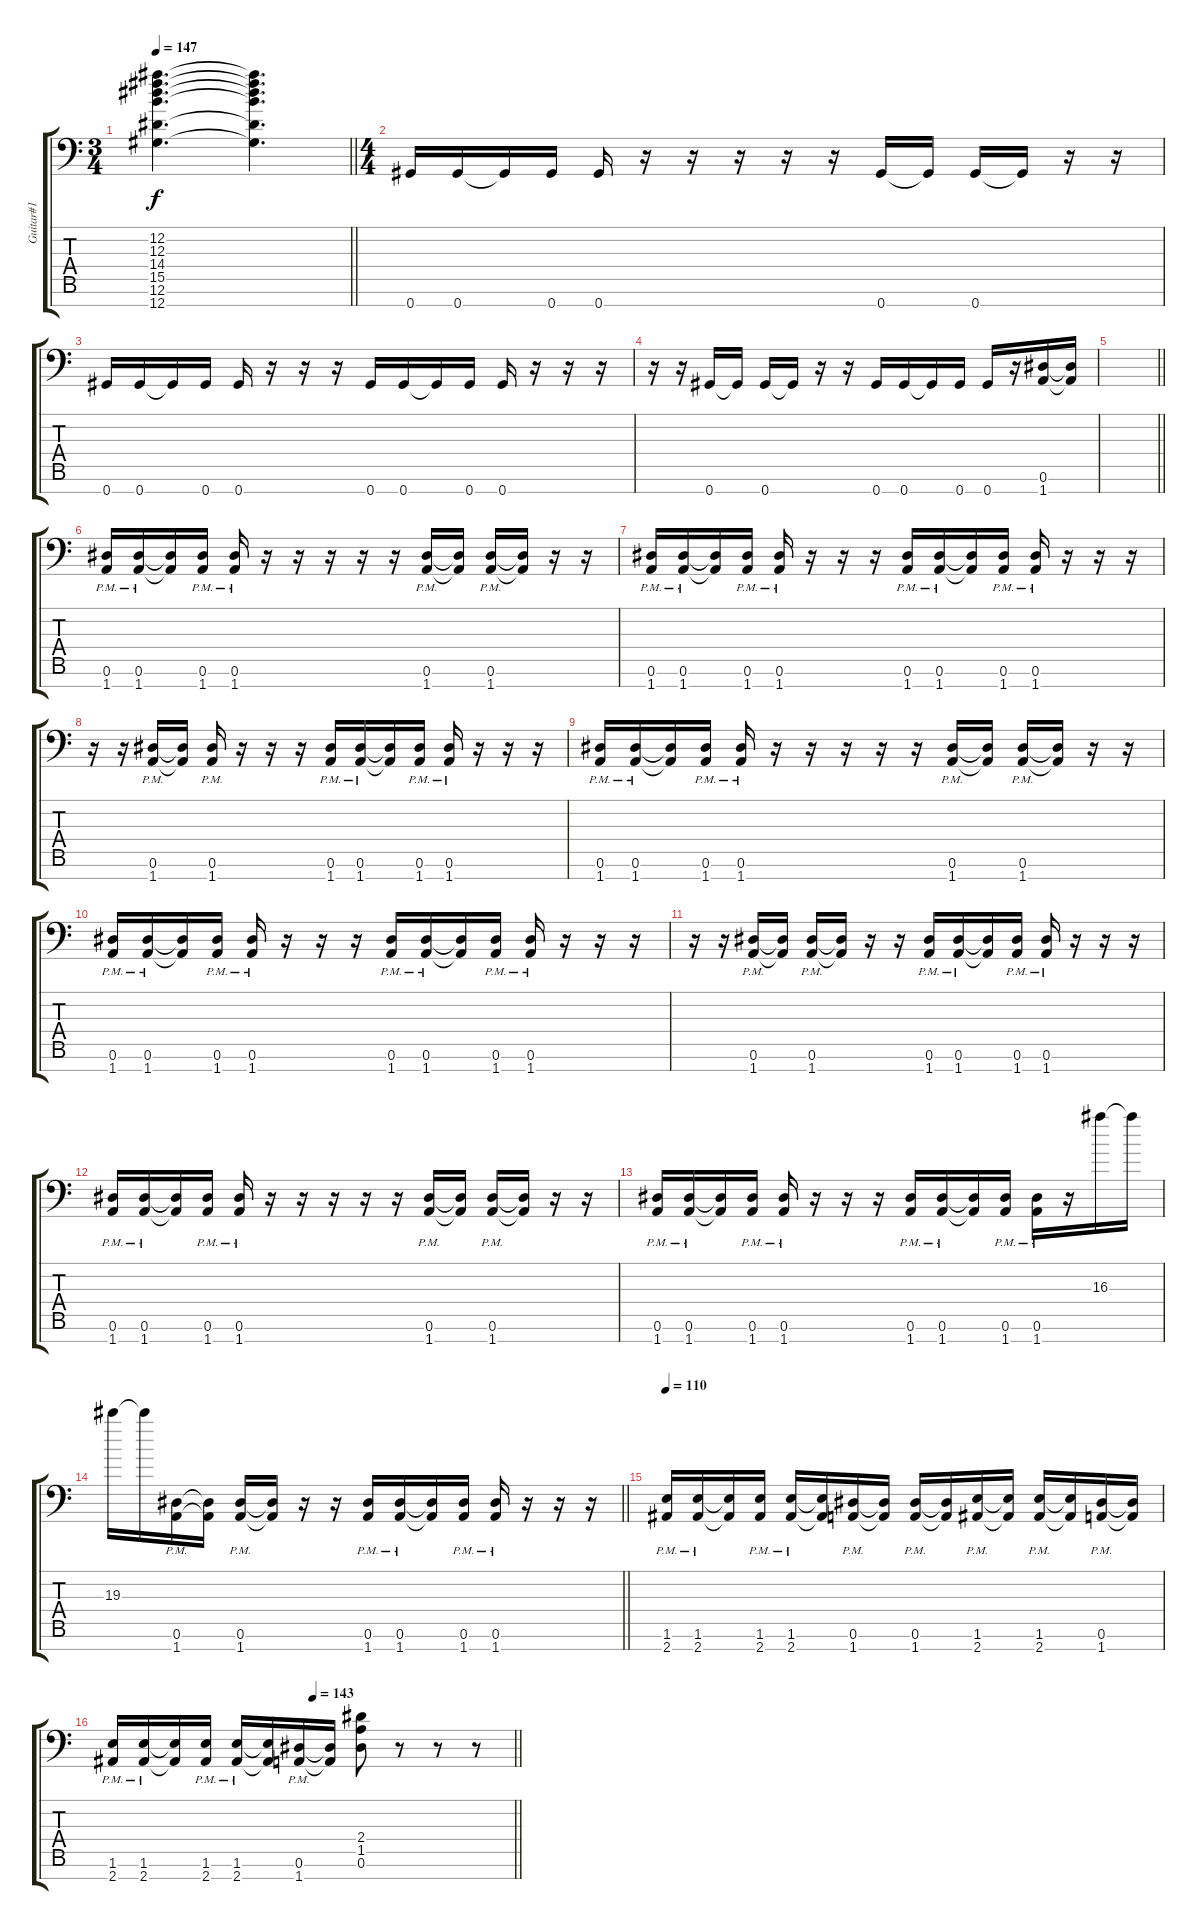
\track ("Guitar#1" "Guitar#1") {instrument distortionguitar}
\staff {score tabs}
\tuning (Eb4 Bb3 Gb3 Db3 Ab2 Eb2 Ab1) {hide}
\ts (3 4)
\tempo 147
\clef f4
\barLineRight lightlight
\ks c
(12.2{t} 12.3{t} 14.4{t} 15.5{t} 12.6{t} 12.7{t}).4{d dy f} (12.2{t} 12.3{t} 14.4{t} 15.5{t} 12.6{t} 12.7{t}).4{d} |
\ts (4 4)
\section ("" "")
0.7.16 0.7.16 0.7{t}.16 0.7.16 0.7.16 r.16 r.16 r.16 r.16 r.16 0.7.16 0.7{t}.16 0.7.16 0.7{t}.16 r.16 r.16 |
0.7.16 0.7.16 0.7{t}.16 0.7.16 0.7.16 r.16 r.16 r.16 0.7.16 0.7.16 0.7{t}.16 0.7.16 0.7.16 r.16 r.16 r.16 |
r.16 r.16 0.7.16 0.7{t}.16 0.7.16 0.7{t}.16 r.16 r.16 0.7.16 0.7.16 0.7{t}.16 0.7.16 0.7.16 r.16 (0.6 1.7).16 (0.6{t} 1.7{t}).16 |
\barLineRight lightlight
|
\section ("" "")
(0.6{pm} 1.7{pm}).16 (0.6{pm} 1.7{pm}).16 (0.6{t} 1.7{t}).16 (0.6{pm} 1.7{pm}).16 (0.6{pm} 1.7{pm}).16 r.16 r.16 r.16 r.16 r.16 (0.6{pm} 1.7{pm}).16 (0.6{t} 1.7{t}).16 (0.6{pm} 1.7{pm}).16 (0.6{t} 1.7{t}).16 r.16 r.16 |
(0.6{pm} 1.7{pm}).16 (0.6{pm} 1.7{pm}).16 (0.6{t} 1.7{t}).16 (0.6{pm} 1.7{pm}).16 (0.6{pm} 1.7{pm}).16 r.16 r.16 r.16 (0.6{pm} 1.7{pm}).16 (0.6{pm} 1.7{pm}).16 (0.6{t} 1.7{t}).16 (0.6{pm} 1.7{pm}).16 (0.6{pm} 1.7{pm}).16 r.16 r.16 r.16 |
r.16 r.16 (0.6{pm} 1.7{pm}).16 (0.6{t} 1.7{t}).16 (0.6{pm} 1.7{pm}).16 r.16 r.16 r.16 (0.6{pm} 1.7{pm}).16 (0.6{pm} 1.7{pm}).16 (0.6{t} 1.7{t}).16 (0.6{pm} 1.7{pm}).16 (0.6{pm} 1.7{pm}).16 r.16 r.16 r.16 |
(0.6{pm} 1.7{pm}).16 (0.6{pm} 1.7{pm}).16 (0.6{t} 1.7{t}).16 (0.6{pm} 1.7{pm}).16 (0.6{pm} 1.7{pm}).16 r.16 r.16 r.16 r.16 r.16 (0.6{pm} 1.7{pm}).16 (0.6{t} 1.7{t}).16 (0.6{pm} 1.7{pm}).16 (0.6{t} 1.7{t}).16 r.16 r.16 |
(0.6{pm} 1.7{pm}).16 (0.6{pm} 1.7{pm}).16 (0.6{t} 1.7{t}).16 (0.6{pm} 1.7{pm}).16 (0.6{pm} 1.7{pm}).16 r.16 r.16 r.16 (0.6{pm} 1.7{pm}).16 (0.6{pm} 1.7{pm}).16 (0.6{t} 1.7{t}).16 (0.6{pm} 1.7{pm}).16 (0.6{pm} 1.7{pm}).16 r.16 r.16 r.16 |
r.16 r.16 (0.6{pm} 1.7{pm}).16 (0.6{t} 1.7{t}).16 (0.6{pm} 1.7{pm}).16 (0.6{t} 1.7{t}).16 r.16 r.16 (0.6{pm} 1.7{pm}).16 (0.6{pm} 1.7{pm}).16 (0.6{t} 1.7{t}).16 (0.6{pm} 1.7{pm}).16 (0.6{pm} 1.7{pm}).16 r.16 r.16 r.16 |
(0.6{pm} 1.7{pm}).16 (0.6{pm} 1.7{pm}).16 (0.6{t} 1.7{t}).16 (0.6{pm} 1.7{pm}).16 (0.6{pm} 1.7{pm}).16 r.16 r.16 r.16 r.16 r.16 (0.6{pm} 1.7{pm}).16 (0.6{t} 1.7{t}).16 (0.6{pm} 1.7{pm}).16 (0.6{t} 1.7{t}).16 r.16 r.16 |
(0.6{pm} 1.7{pm}).16 (0.6{pm} 1.7{pm}).16 (0.6{t} 1.7{t}).16 (0.6{pm} 1.7{pm}).16 (0.6{pm} 1.7{pm}).16 r.16 r.16 r.16 (0.6{pm} 1.7{pm}).16 (0.6{pm} 1.7{pm}).16 (0.6{t} 1.7{t}).16 (0.6{pm} 1.7{pm}).16 (0.6{pm} 1.7{pm}).16 r.16 16.3.16 16.3{t}.16 |
\barLineRight lightlight
19.3.16 19.3{t}.16 (0.6{pm} 1.7{pm}).16 (0.6{t} 1.7{t}).16 (0.6{pm} 1.7{pm}).16 (0.6{t} 1.7{t}).16 r.16 r.16 (0.6{pm} 1.7{pm}).16 (0.6{pm} 1.7{pm}).16 (0.6{t} 1.7{t}).16 (0.6{pm} 1.7{pm}).16 (0.6{pm} 1.7{pm}).16 r.16 r.16 r.16 |
\section ("" "")
\tempo 110
(1.6{pm} 2.7{pm}).16 (1.6{pm} 2.7{pm}).16 (1.6{t} 2.7{t}).16 (1.6{pm} 2.7{pm}).16 (1.6{pm} 2.7{pm}).16 (1.6{t} 2.7{t}).16 (0.6{pm} 1.7{pm}).16 (0.6{t} 1.7{t}).16 (0.6{pm} 1.7{pm}).16 (0.6{t} 1.7{t}).16 (1.6{pm} 2.7{pm}).16 (1.6{t} 2.7{t}).16 (1.6{pm} 2.7{pm}).16 (1.6{t} 2.7{t}).16 (0.6{pm} 1.7{pm}).16 (0.6{t} 1.7{t}).16 |
\tempo (143 0.5)
\barLineRight lightlight
(1.6{pm} 2.7{pm}).16 (1.6{pm} 2.7{pm}).16 (1.6{t} 2.7{t}).16 (1.6{pm} 2.7{pm}).16 (1.6{pm} 2.7{pm}).16 (1.6{t} 2.7{t}).16 (0.6{pm} 1.7{pm}).16 (0.6{t} 1.7{t}).16 (2.4 1.5 0.6).8 r.8 r.8 r.8
